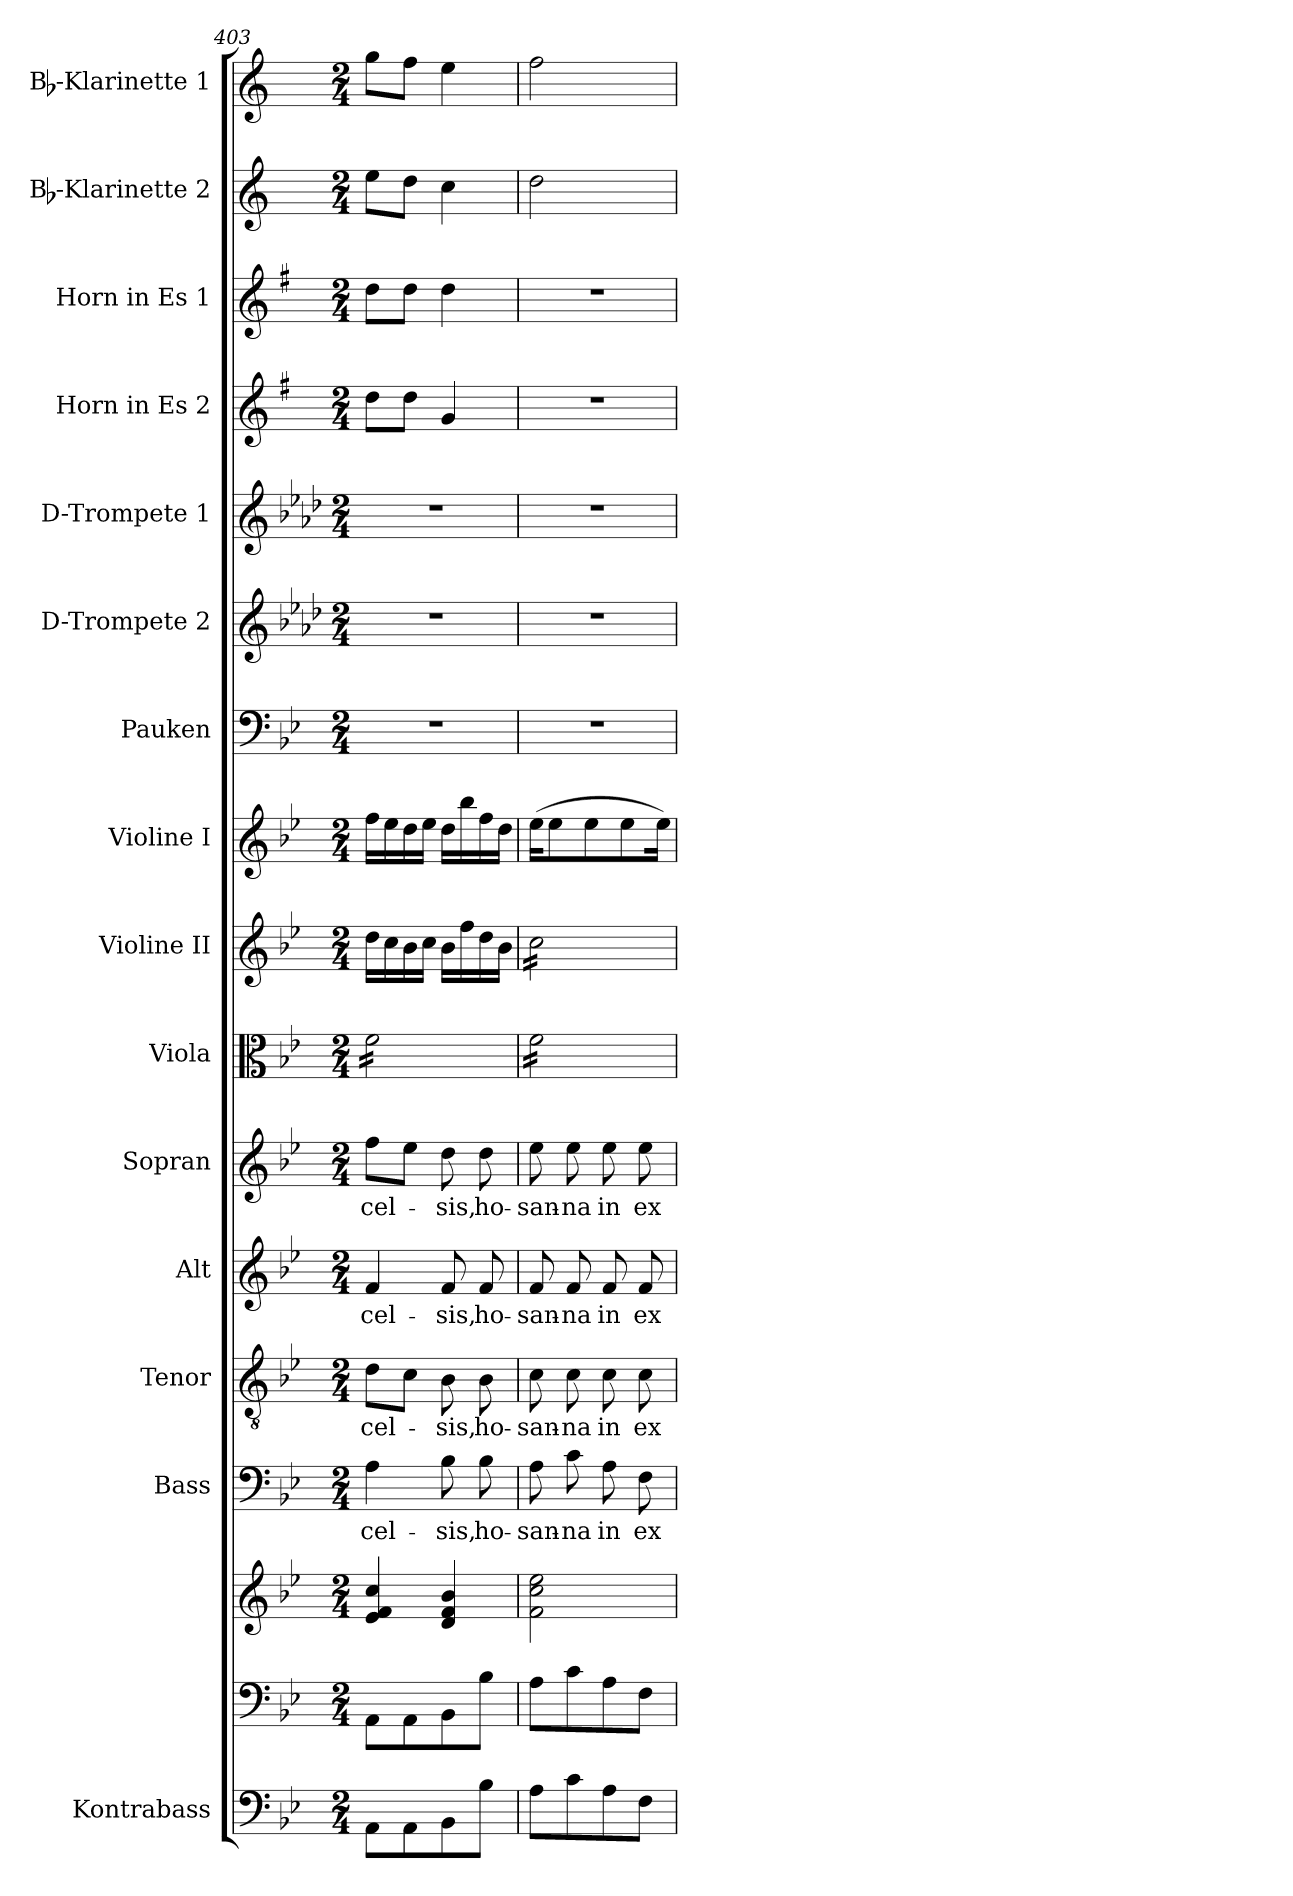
**kern	**kern	**kern	**kern	**text	**kern	**text	**kern	**text	**kern	**text	**kern	**kern	**kern	**kern	**kern	**kern	**kern	**kern	**kern	**kern
*part16	*part15	*part15	*part14	*part14	*part13	*part13	*part12	*part12	*part11	*part11	*part10	*part9	*part8	*part7	*part6	*part5	*part4	*part3	*part2	*part1
*staff17	*staff16	*staff15	*staff14	*staff14	*staff13	*staff13	*staff12	*staff12	*staff11	*staff11	*staff10	*staff9	*staff8	*staff7	*staff6	*staff5	*staff4	*staff3	*staff2	*staff1
*I"Kontrabass	*	*	*I"Bass	*	*I"Tenor	*	*I"Alt	*	*I"Sopran	*	*I"Viola	*I"Violine II	*I"Violine I	*I"Pauken	*I"D-Trompete 2	*I"D-Trompete 1	*I"Horn in Es 2	*I"Horn in Es 1	*I"Bb-Klarinette 2	*I"Bb-Klarinette 1
*I'Kb.	*	*	*I'B.	*	*I'T.	*	*I'A.	*	*I'S.	*	*I'Vla.	*I'Vl. II	*I'Vl. I	*I'Pk.	*I'D Trp. 2	*I'D Trp. 1	*	*	*I'Bb Kl. 2	*I'Bb Kl. 1
*clefF4	*clefF4	*clefG2	*clefF4	*	*clefGv2	*	*clefG2	*	*clefG2	*	*clefC3	*clefG2	*clefG2	*clefF4	*clefG2	*clefG2	*clefG2	*clefG2	*clefG2	*clefG2
*ITrd7c12	*	*	*	*	*	*	*	*	*	*	*	*	*	*	*ITrd-1c-2	*ITrd-1c-2	*ITrd5c9	*ITrd5c9	*ITrd1c2	*ITrd1c2
*k[b-e-]	*k[b-e-]	*k[b-e-]	*k[b-e-]	*	*k[b-e-]	*	*k[b-e-]	*	*k[b-e-]	*	*k[b-e-]	*k[b-e-]	*k[b-e-]	*k[b-e-]	*k[b-e-]	*k[b-e-]	*k[b-e-]	*k[b-e-]	*k[b-e-]	*k[b-e-]
*B-:	*B-:	*B-:	*B-:	*	*B-:	*	*B-:	*	*B-:	*	*B-:	*B-:	*B-:	*B-:	*B-:	*B-:	*B-:	*B-:	*B-:	*B-:
*M2/4	*M2/4	*M2/4	*M2/4	*	*M2/4	*	*M2/4	*	*M2/4	*	*M2/4	*M2/4	*M2/4	*M2/4	*M2/4	*M2/4	*M2/4	*M2/4	*M2/4	*M2/4
=403	=403	=403	=403	=403	=403	=403	=403	=403	=403	=403	=403	=403	=403	=403	=403	=403	=403	=403	=403	=403
!	!	!	!	!LO:LY:b	!	!LO:LY:b	!	!LO:LY:b	!	!LO:LY:b	!	!	!	!	!	!	!	!	!	!
*	*	*	*	*	*	*	*	*	*	*	*tremolo	*	*	*	*	*	*	*	*	*
8AAA\L	8AA\L	4e-/ 4f/ 4cc/	4A\	-cel-	8d\L	-cel-	4f/	-cel-	8ff\L	-cel-	16f\LL	16dd\LL	16ff\LL	2r	2r	2r	8f\L	8f\L	8dd\L	8ff\L
.	.	.	.	.	.	.	.	.	.	.	16f\	16cc\	16ee-\	.	.	.	.	.	.	.
8AAA\	8AA\	.	.	.	8c\J	.	.	.	8ee-\J	.	16f\	16b-\	16dd\	.	.	.	8f\J	8f\J	8cc\J	8ee-\J
.	.	.	.	.	.	.	.	.	.	.	16f\	16cc\JJ	16ee-\JJ	.	.	.	.	.	.	.
!	!	!	!	!LO:LY:b	!	!LO:LY:b	!	!LO:LY:b	!	!LO:LY:b	!	!	!	!	!	!	!	!	!	!
8BBB-\	8BB-\	4d/ 4f/ 4b-/	8B-\	-sis,	8B-\	-sis,	8f/	-sis,	8dd\	-sis,	16f\	16b-\LL	16dd\LL	.	.	.	4B-/	4f\	4b-\	4dd\
.	.	.	.	.	.	.	.	.	.	.	16f\	16ff\	16bb-\	.	.	.	.	.	.	.
!	!	!	!	!LO:LY:b	!	!LO:LY:b	!	!LO:LY:b	!	!LO:LY:b	!	!	!	!	!	!	!	!	!	!
8BB-\J	8B-\J	.	8B-\	ho-	8B-\	ho-	8f/	ho-	8dd\	ho-	16f\	16dd\	16ff\	.	.	.	.	.	.	.
.	.	.	.	.	.	.	.	.	.	.	16f\JJ	16b-\JJ	16dd\JJ	.	.	.	.	.	.	.
!!LO:PB:g=z
=404	=404	=404	=404	=404	=404	=404	=404	=404	=404	=404	=404	=404	=404	=404	=404	=404	=404	=404	=404	=404
!	!	!	!	!LO:LY:b	!	!LO:LY:b	!	!LO:LY:b	!	!LO:LY:b	!	!	!	!	!	!	!	!	!	!
*	*	*	*	*	*	*	*	*	*	*	*	*tremolo	*	*	*	*	*	*	*	*
8AA\L	8A\L	2f\ 2cc\ 2ee-\	8A\	-san-	8c\	-san-	8f/	-san-	8ee-\	-san-	16f\LL	16cc\LL	(>16ee-\KL	2r	2r	2r	2r	2r	2cc\	2ee-\
.	.	.	.	.	.	.	.	.	.	.	16f\	16cc\	8ee-\	.	.	.	.	.	.	.
!	!	!	!	!LO:LY:b	!	!LO:LY:b	!	!LO:LY:b	!	!LO:LY:b	!	!	!	!	!	!	!	!	!	!
8C\	8c\	.	8c\	-na	8c\	-na	8f/	-na	8ee-\	-na	16f\	16cc\	.	.	.	.	.	.	.	.
.	.	.	.	.	.	.	.	.	.	.	16f\	16cc\	8ee-\	.	.	.	.	.	.	.
!	!	!	!	!LO:LY:b	!	!LO:LY:b	!	!LO:LY:b	!	!LO:LY:b	!	!	!	!	!	!	!	!	!	!
8AA\	8A\	.	8A\	in	8c\	in	8f/	in	8ee-\	in	16f\	16cc\	.	.	.	.	.	.	.	.
.	.	.	.	.	.	.	.	.	.	.	16f\	16cc\	8ee-\	.	.	.	.	.	.	.
!	!	!	!	!LO:LY:b	!	!LO:LY:b	!	!LO:LY:b	!	!LO:LY:b	!	!	!	!	!	!	!	!	!	!
8FF\J	8F\J	.	8F\	ex-	8c\	ex-	8f/	ex-	8ee-\	ex-	16f\	16cc\	.	.	.	.	.	.	.	.
.	.	.	.	.	.	.	.	.	.	.	16f\JJ	16cc\JJ	16ee-\Jk)	.	.	.	.	.	.	.
*	*	*	*	*	*	*	*	*	*	*	*	*Xtremolo	*	*	*	*	*	*	*	*
*	*	*	*	*	*	*	*	*	*	*	*Xtremolo	*	*	*	*	*	*	*	*	*
=	=	=	=	=	=	=	=	=	=	=	=	=	=	=	=	=	=	=	=	=
*-	*-	*-	*-	*-	*-	*-	*-	*-	*-	*-	*-	*-	*-	*-	*-	*-	*-	*-	*-	*-
